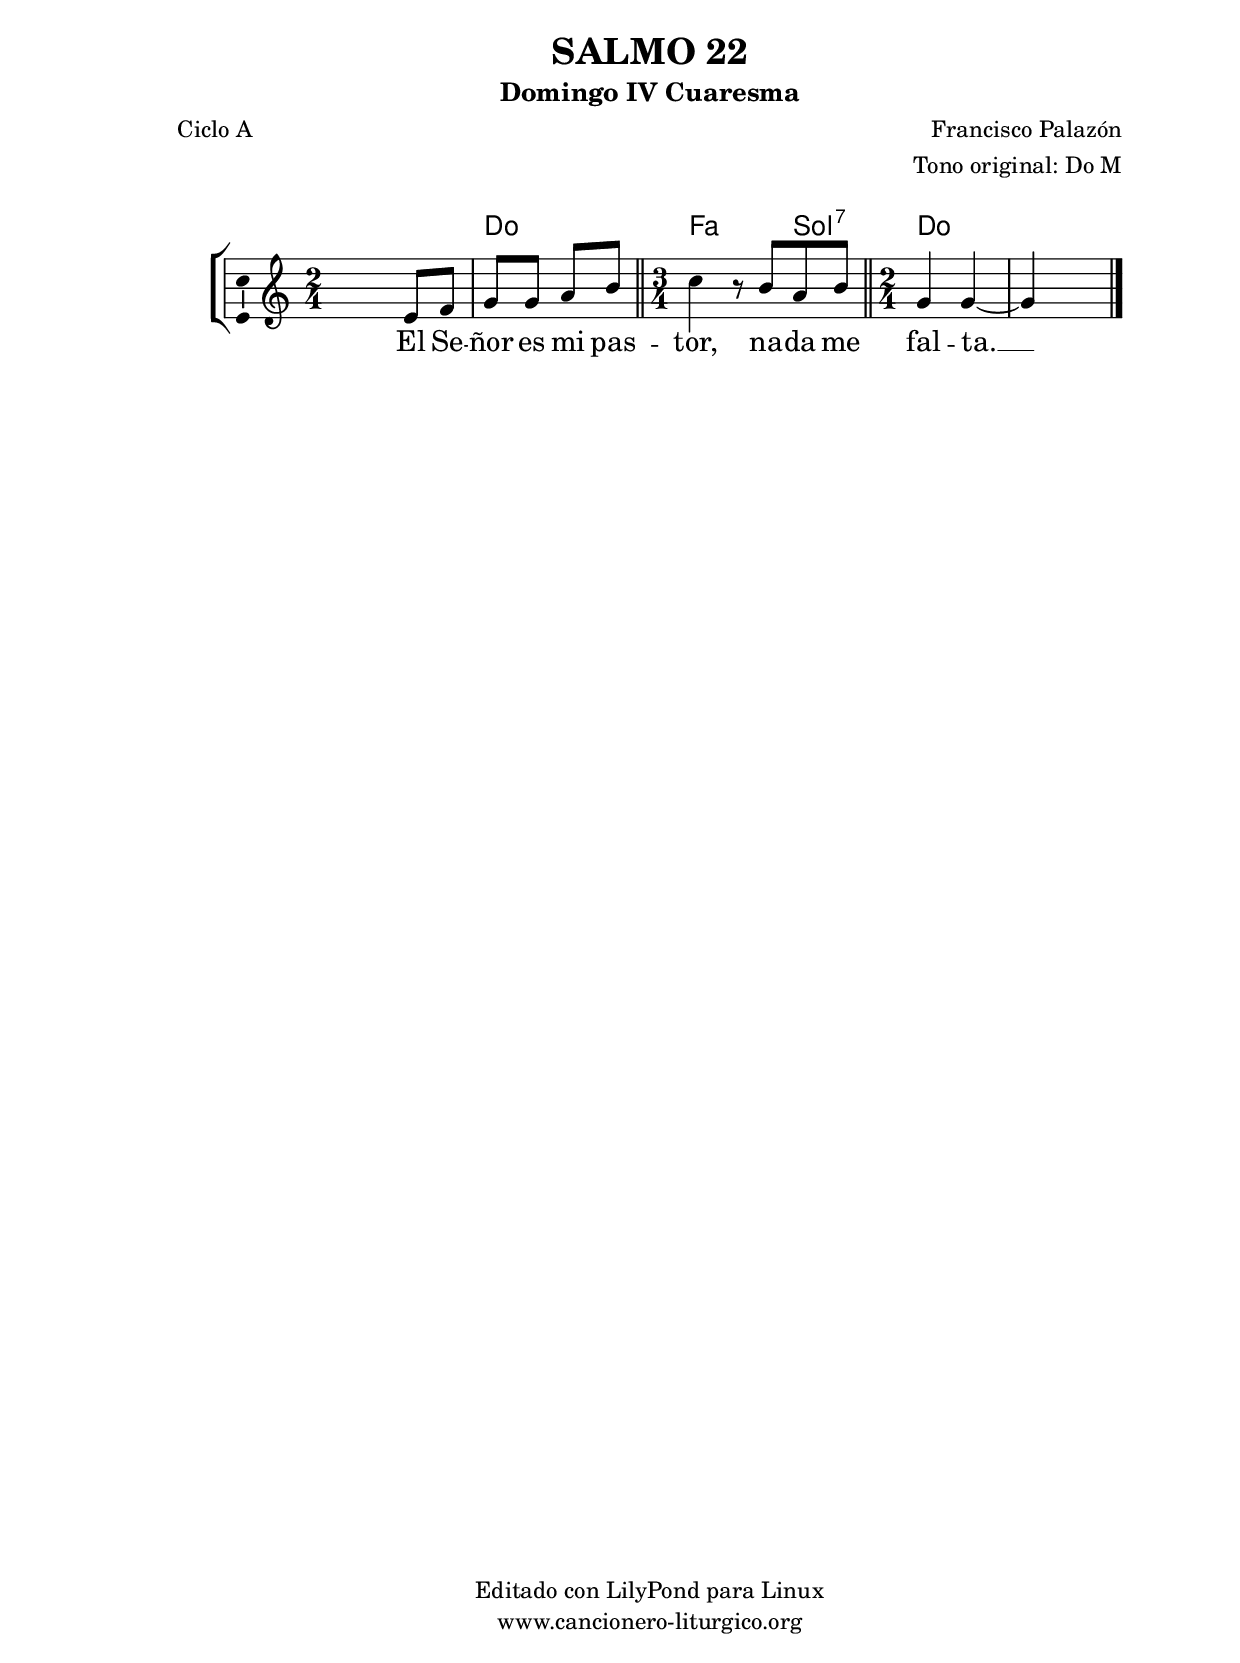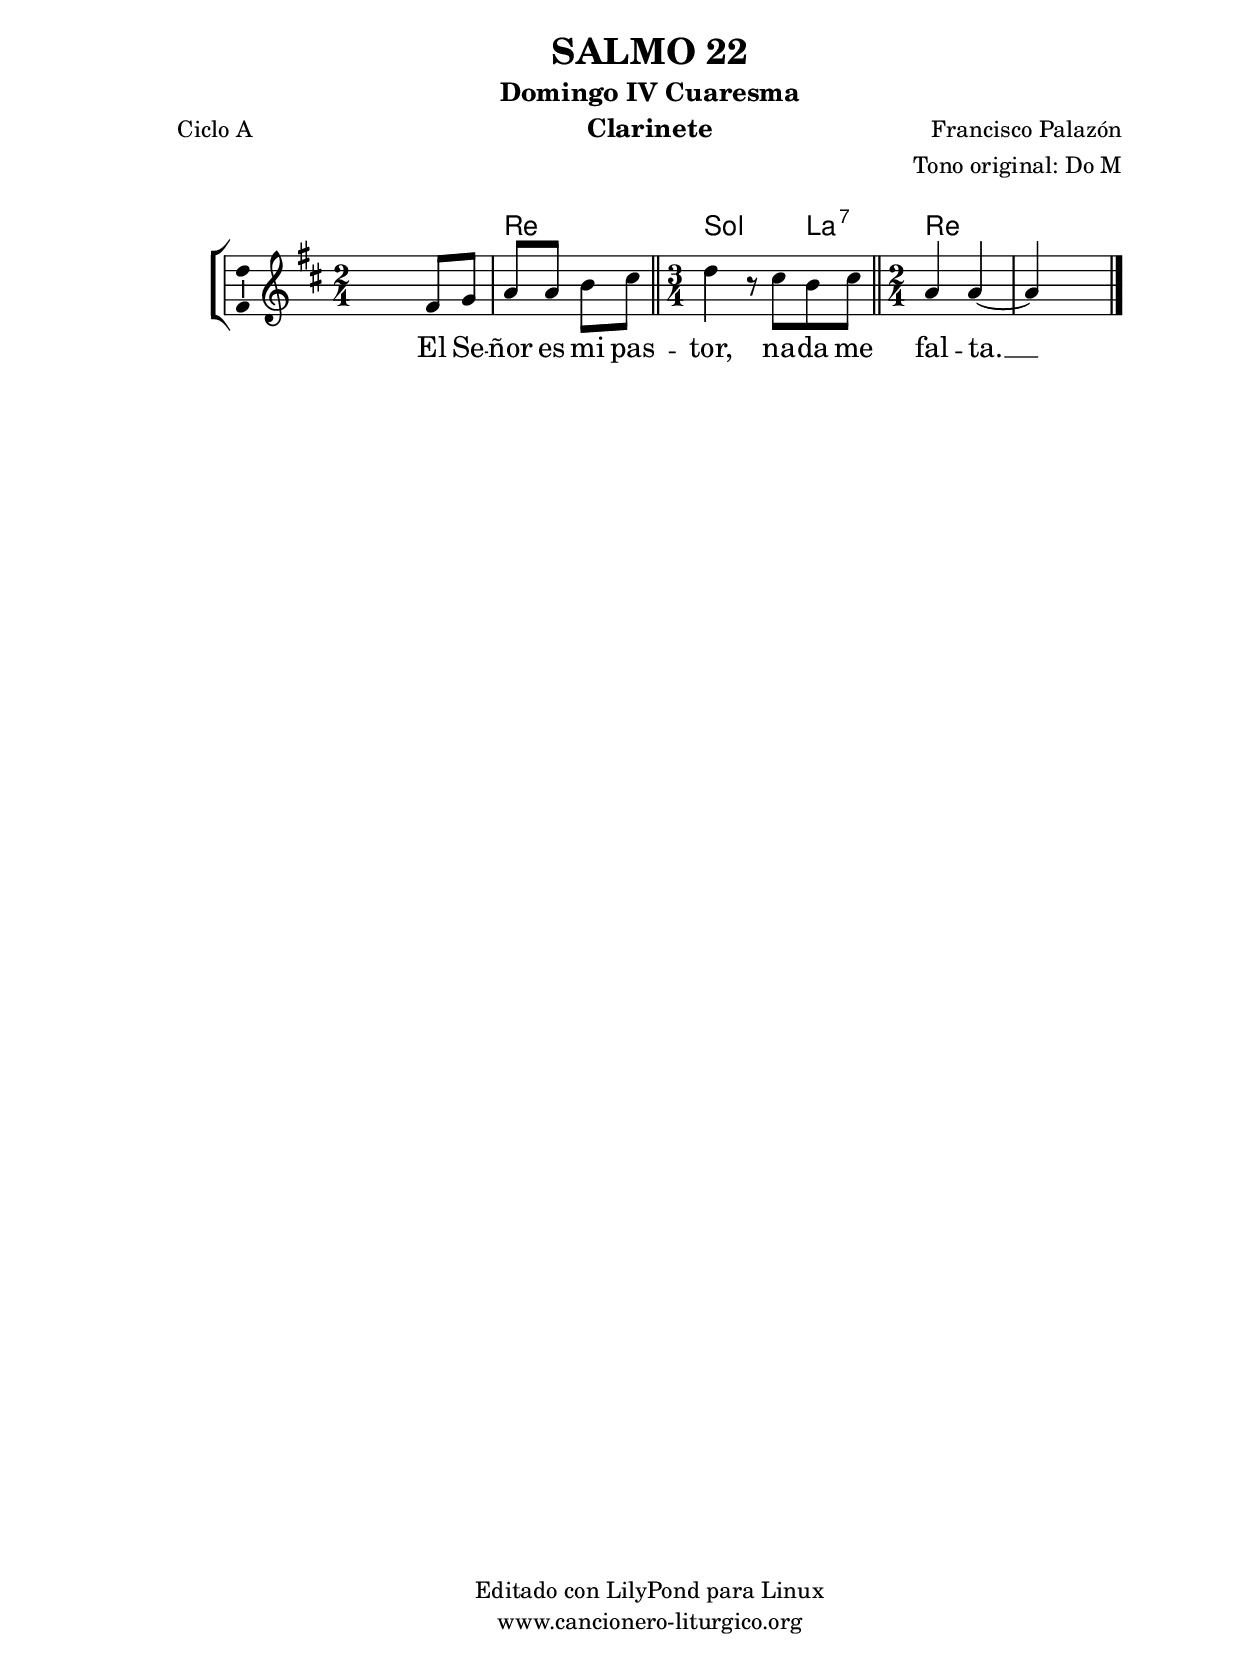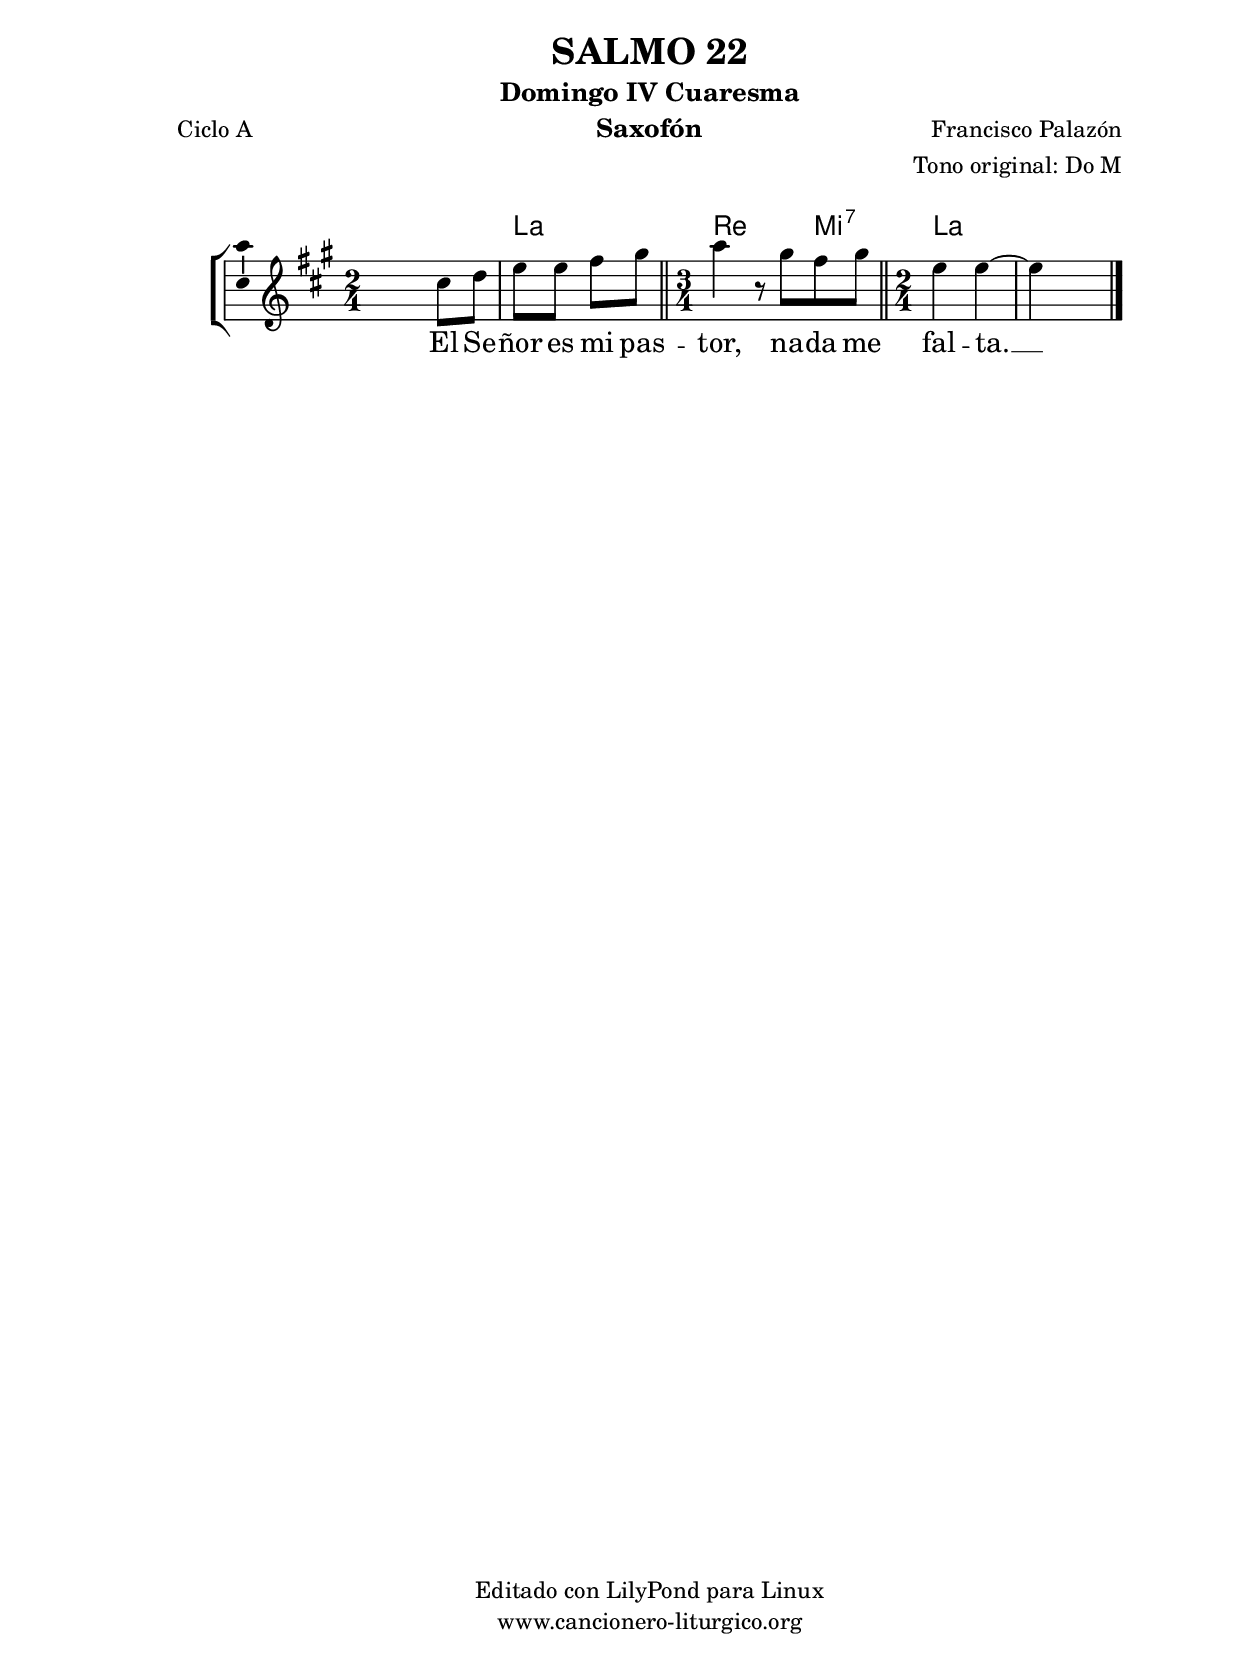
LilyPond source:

%
%para convertir .midi en .wav:
%timidity filename.midi -Ow -o finename.wav
%
%
%Para convertir de .wav a .mp3:
%lame -h -m j filename.wav
%
%
%para escuchar el midi:
%timidity nombrefichero.midi
%


%versión de lilypond para la que se ha escrito esta partitura:
\version "2.16.0"

	%Tamaño papel
	#(set-default-paper-size "a4")
	%Tamaño partitura
	#(set-global-staff-size 20)
	%No responde al pulsar sobre una nota
	#(ly:set-option 'point-and-click #f)

%parámetros del encabezamiento:
\header {
	title = "SALMO 22"
	subtitle = "Domingo IV Cuaresma"
	composer = "Francisco Palazón"
	poet = "Ciclo A"
	meter = ""
	arranger = "Tono original: Do M"
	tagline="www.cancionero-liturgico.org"
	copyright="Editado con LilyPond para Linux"
	tiempo = "Cuaresma"
	usos = "Salmo"
	letra = "El Señor es mi pastor, nada me falta."
	}

%parámetros asociados al papel:
\paper  {
	oddHeaderMarkup = \markup {\fill-line { \on-the-fly #not-first-page \fromproperty #'header:title \on-the-fly #not-first-page \fromproperty #'header:composer }}
	evenHeaderMarkup = \markup {\fill-line { \fromproperty #'header:composer \fromproperty #'header:title }}
	#(set-paper-size "a4")
	print-page-number = ##f
	first-page-number = 1
	print-first-page-number = ##f
%	head-separation = 3.0 \cm
	top-margin = 2.0 \cm
	bottom-margin = 0.5\cm
%%%	bottom-margin = -1.0\cm
	left-margin = 3.0 \cm
	line-width = 16.0 \cm 
	indent = 8\mm
	interscoreline = 2.\mm
	between-system-space = 15\mm
%	para que las partituras no llenen la hoja:
	ragged-bottom = ##t
%	idem para la última hoja:
	ragged-last-bottom = ##f
%	para que las partituras llenen el ancho del papel:
	ragged-last = ##f
	after-title-space = 2.5 \cm
%page-count=1
%system-count=1

	%Flexible Vertical Spacing
%	markup-markup-spacing =
%	#'((basic-distance . 15) (minimum-distance . 15) (padding . 3))
	markup-system-spacing =
	#'((basic-distance . 15) (minimum-distance . 15) (padding . 3))
	system-system-spacing =
	#'((basic-distance . 15) (minimum-distance . 15) (padding . 3))
	score-system-spacing =
	#'((basic-distance . 15) (minimum-distance . 15) (padding . 5))
%	top-system-spacing = % header
%	#'((basic-distance . 8) (minimum-distance . 0) (padding . 3))
%	top-markup-spacing =
%	#'((basic-distance . 20) (minimum-distance . 20) (padding . 3))
	last-bottom-spacing = % footer
	#'((basic-distance . 5) (minimum-distance . 5) (padding . 3))
%	score-markup-spacing =
%	#'((basic-distance . 16) (minimum-distance . 13) (padding . 3))

	}


%parámetros que afectan a toda la partitura:
global =  {
	%clave de sol (G):
	\clef G
	%armadura:
%%%	\transpose ees c
	\key c \major
	\tempo 4=100
	\set Score.tempoHideNote = ##t
	}


acordes = {
	\italianChords
	\chordmode {
%%%	\transpose ees c
{

s2
c2 f g4:7
c2 s2

	}
	}
}


melodia = 
%%%	\transpose ees c
{
	\relative c'{

\time 2/4
s4 e8 f
g8 g a b

\bar "||"
\time 3/4
c4 r8 b8 a b

\bar "||"
\time 2/4
g4 g~
g4 s4

	\bar "|."
	}
	}


texto = \lyricmode {
El Se -- ñor es mi pas -- tor,
na -- da me fal -- ta. __
	}


acordesStaff = \context ChordNames = acordesStaff <<
	\set chordChanges = ##t
	\acordes
	>>


vozStaff = \context Voice = vozStaff
\with {\consists "Ambitus_engraver"}
<<
%	\set Staff.instrumentName = ""
%	\set Staff.shortInstrumentName = ""
%	\set Staff.midiInstrument = #"clarinet"
%	\set Staff.midiInstrument = #"cello"
%	\set Staff.midiInstrument = #"flute"
	\set Staff.midiInstrument = #"electric guitar (jazz)"
%	\set Staff.midiInstrument = #"english horn"
%	\set Staff.midiInstrument = #"violin"
%	\set Staff.midiInstrument = #"glockenspiel"
	\set Staff.midiMinimumVolume = #0.7
	\set Staff.midiMaximumVolume = #0.9
	\global
	\melodia
	>>


textoStaff = \context Lyrics = textoStaff <<
	\lyricsto vozStaff \texto
	>>

\book {
	\score {
		\context ChoirStaff {
			\override StaffGroup.SystemStartBracket #'collapse-height = #1
			\override Score.SystemStartBar #'collapse-height = #1
			<<
			\acordesStaff
			\vozStaff
			\textoStaff
			>>
			}
		\layout {
	    		\context {
				\Lyrics
				\override LyricText #'font-size = #2
				}
	   		 \context {
				\Score
				%fontSize = #3
				\override StaffSymbol #'staff-space = #(magstep +3)
				%\override Beam #'thickness = #0.55
				%\override SpacingSpanner #'spacing-increment = #1.0
				%\override Slur #'height-limit = #1.5
				}
			}
		}
	\score {
		\unfoldRepeats
		\context ChoirStaff {
			<<
			\acordesStaff
			\vozStaff
			>>
			}
		\midi {
	  		\context {
	  			\Score
				tempoWholesPerMinute = #(ly:make-moment 70 4)
				}
			}
		}
	}

%Partitura para clarinete
#(define output-suffix "C")
\book {
	\header{
		instrument = "Clarinete"
		}
	\score {
		\context ChoirStaff {
			\override StaffGroup.SystemStartBracket #'collapse-height = #1
			\override Score.SystemStartBar #'collapse-height = #1
\transpose c d
			<<
			\acordesStaff
			\vozStaff
			\textoStaff
			>>
			}
		\layout {
	    		\context {
				\Lyrics
				\override LyricText #'font-size = #2
				}
	   		 \context {
				\Score
				%fontSize = #3
				\override StaffSymbol #'staff-space = #(magstep +3)
				%\override Beam #'thickness = #0.55
				%\override SpacingSpanner #'spacing-increment = #1.0
				%\override Slur #'height-limit = #1.5
				}
			}
		}
	}

%Partitura para saxofón
#(define output-suffix "S")
\book {
	\header{
		instrument = "Saxofón"
		}
	\score {
		\context ChoirStaff {
			\override StaffGroup.SystemStartBracket #'collapse-height = #1
			\override Score.SystemStartBar #'collapse-height = #1
\transpose c a
			<<
			\acordesStaff
			\vozStaff
			\textoStaff
			>>
			}
		\layout {
	    		\context {
				\Lyrics
				\override LyricText #'font-size = #2
				}
	   		 \context {
				\Score
				%fontSize = #3
				\override StaffSymbol #'staff-space = #(magstep +3)
				%\override Beam #'thickness = #0.55
				%\override SpacingSpanner #'spacing-increment = #1.0
				%\override Slur #'height-limit = #1.5
				}
			}
		}
	}

